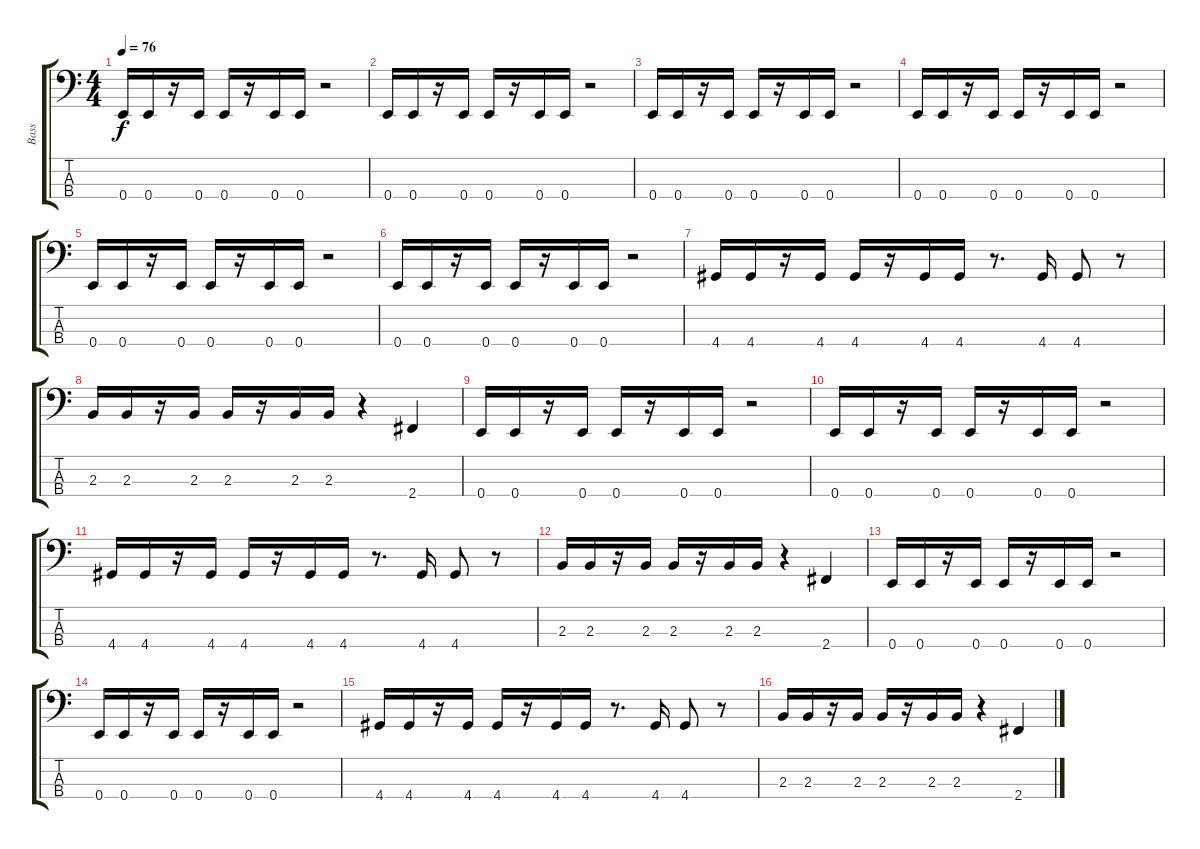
\track ("Bass" "Bass") {mute instrument electricbassfinger}
\staff {score tabs}
\tuning (G2 D2 A1 E1) {hide}
\ts (4 4)
\tempo 76
\clef f4
\ks c
0.4.16{dy f} 0.4.16 r.16 0.4.16 0.4.16 r.16 0.4.16 0.4.16 r.2 |
0.4.16 0.4.16 r.16 0.4.16 0.4.16 r.16 0.4.16 0.4.16 r.2 |
0.4.16 0.4.16 r.16 0.4.16 0.4.16 r.16 0.4.16 0.4.16 r.2 |
0.4.16 0.4.16 r.16 0.4.16 0.4.16 r.16 0.4.16 0.4.16 r.2 |
0.4.16 0.4.16 r.16 0.4.16 0.4.16 r.16 0.4.16 0.4.16 r.2 |
0.4.16 0.4.16 r.16 0.4.16 0.4.16 r.16 0.4.16 0.4.16 r.2 |
4.4.16 4.4.16 r.16 4.4.16 4.4.16 r.16 4.4.16 4.4.16 r.8{d} 4.4.16 4.4.8 r.8 |
2.3.16 2.3.16 r.16 2.3.16 2.3.16 r.16 2.3.16 2.3.16 r.4 2.4.4 |
0.4.16 0.4.16 r.16 0.4.16 0.4.16 r.16 0.4.16 0.4.16 r.2 |
0.4.16 0.4.16 r.16 0.4.16 0.4.16 r.16 0.4.16 0.4.16 r.2 |
4.4.16 4.4.16 r.16 4.4.16 4.4.16 r.16 4.4.16 4.4.16 r.8{d} 4.4.16 4.4.8 r.8 |
2.3.16 2.3.16 r.16 2.3.16 2.3.16 r.16 2.3.16 2.3.16 r.4 2.4.4 |
0.4.16 0.4.16 r.16 0.4.16 0.4.16 r.16 0.4.16 0.4.16 r.2 |
0.4.16 0.4.16 r.16 0.4.16 0.4.16 r.16 0.4.16 0.4.16 r.2 |
4.4.16 4.4.16 r.16 4.4.16 4.4.16 r.16 4.4.16 4.4.16 r.8{d} 4.4.16 4.4.8 r.8 |
2.3.16 2.3.16 r.16 2.3.16 2.3.16 r.16 2.3.16 2.3.16 r.4 2.4.4
